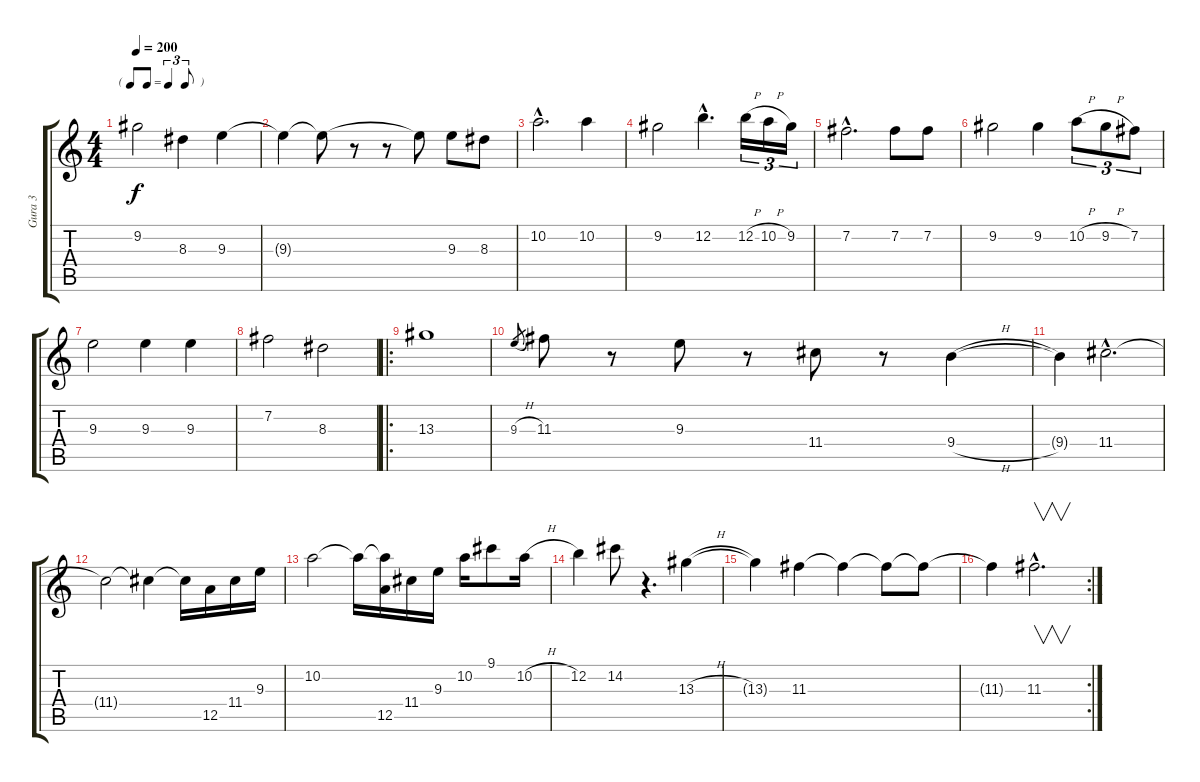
\track ("Gura 3" "Gura 3") {instrument overdrivenguitar}
\staff {score tabs}
\tuning (E4 B3 G3 D3 A2 E2) {hide}
\ts (4 4)
\tf triplet8th
\tempo 200
\clef g2
\ks c
9.2.2{dy f} 8.3.4 9.3.4 |
9.3{t}.4 9.3{t}.8 r.8 r.8 9.3{t}.8 9.3.8 8.3.8 |
10.2{hac}.2{d} 10.2.4 |
9.2.2 12.2{hac}.4{d} 12.2{h}.16{tu (3 2)} 10.2{h}.16{tu (3 2)} 9.2.16{tu (3 2)} |
7.2{hac}.2{d} 7.2.8 7.2.8 |
9.2.2 9.2.4 10.2{h}.8{tu (3 2)} 9.2{h}.8{tu (3 2)} 7.2.8{tu (3 2)} |
9.3.2 9.3.4 9.3.4 |
7.2.2 8.3.2 |
\ro
13.3.1 |
9.3{h}.8{gr} 11.3.8 r.8 9.3.8 r.8 11.4.8 r.8 9.4{h}.4 |
9.4{t}.4 11.4{hac}.2{d} |
11.4{t}.2 11.4{t}.4 11.4{t}.16 12.5.16 11.4.16 9.3.16 |
10.2.2 10.2{t}.16 (10.2{t} 12.5).16 11.4.16 9.3.16 10.2.16 9.1.8 10.2{h}.16 |
12.2.4 14.2.8 r.4{d} 13.3{h}.4 |
13.3{t}.4 11.3.4 11.3{t}.4 11.3{t}.8 11.3{t}.8 |
\rc 2
11.3{t}.4 11.3{hac}.2{v d}
